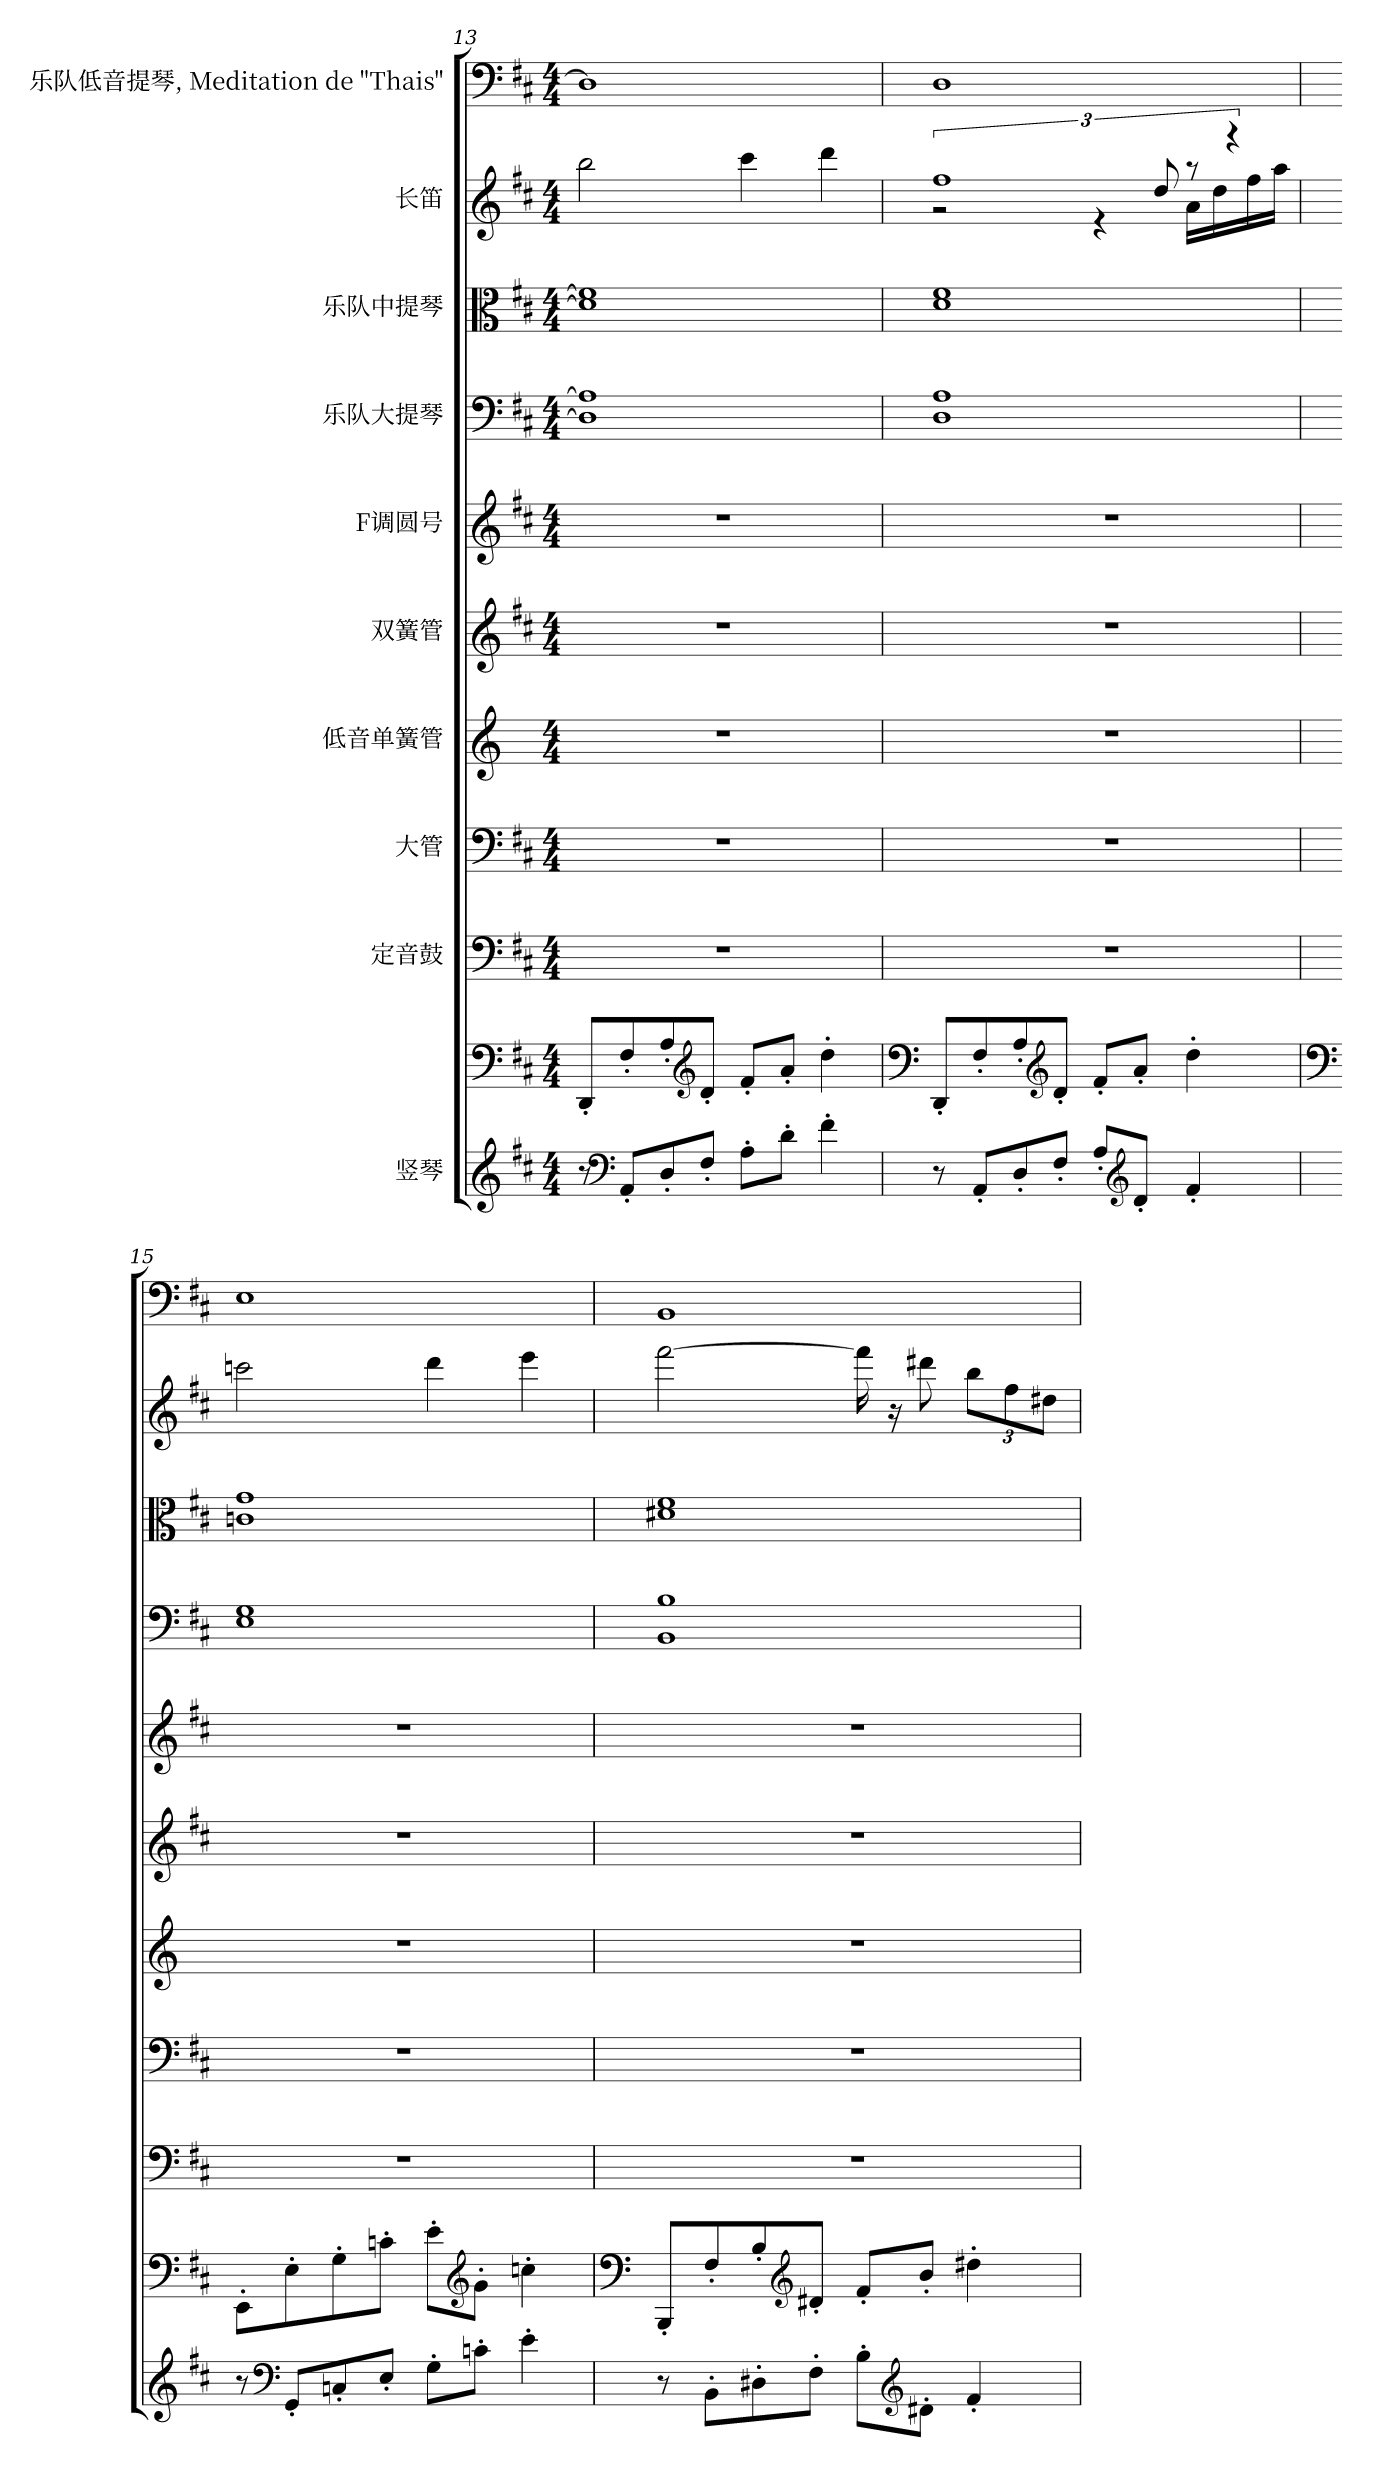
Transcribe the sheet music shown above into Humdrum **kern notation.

**kern	**kern	**kern	**kern	**kern	**kern	**kern	**kern	**kern	**kern	**kern
*part10	*part10	*part9	*part8	*part7	*part6	*part5	*part4	*part3	*part2	*part1
*staff11	*staff10	*staff9	*staff8	*staff7	*staff6	*staff5	*staff4	*staff3	*staff2	*staff1
*I"竖琴	*	*I"定音鼓	*I"大管	*I"低音单簧管	*I"双簧管	*I"F调圆号	*I"乐队大提琴	*I"乐队中提琴	*I"长笛	*I"乐队低音提琴, Meditation de &quot;Thais&quot;
*clefG2	*clefF4	*clefF4	*clefF4	*clefG2	*clefG2	*clefG2	*clefF4	*clefC3	*clefG2	*clefF4
*	*	*	*	*ITrd8c14	*	*ITrd4c7	*	*	*	*ITrd7c12
*k[f#c#]	*k[f#c#]	*k[f#c#]	*k[f#c#]	*k[]	*k[f#c#]	*k[f#]	*k[f#c#]	*k[f#c#]	*k[f#c#]	*k[f#c#]
*M4/4	*M4/4	*M4/4	*M4/4	*M4/4	*M4/4	*M4/4	*M4/4	*M4/4	*M4/4	*M4/4
=13	=13	=13	=13	=13	=13	=13	=13	=13	=13	=13
8r	8DD'/L	1r	1r	1r	1r	1r	1D] 1A]	1d] 1f#]	2bb\	1DD]
*clefF4	*	*	*	*	*	*	*	*	*	*
8AA'/L	8F#'/	.	.	.	.	.	.	.	.	.
8D'/	8A'/	.	.	.	.	.	.	.	.	.
*	*clefG2	*	*	*	*	*	*	*	*	*
8F#'/J	8d'/J	.	.	.	.	.	.	.	.	.
8A'\L	8f#'/L	.	.	.	.	.	.	.	4ccc#\	.
8d'\J	8a'/J	.	.	.	.	.	.	.	.	.
4f#'\	4dd'\	.	.	.	.	.	.	.	4ddd\	.
=14	=14	=14	=14	=14	=14	=14	=14	=14	=14	=14
*	*clefF4	*	*	*	*	*	*	*	*	*
*	*	*	*	*	*	*	*	*	*^	*
8r	8DD'/L	1r	1r	1r	1r	1r	1D 1A	1d 1f#	3%2ff#	2r	1DD
8AA'/L	8F#'/	.	.	.	.	.	.	.	.	.	.
8D'/	8A'/	.	.	.	.	.	.	.	.	.	.
*	*clefG2	*	*	*	*	*	*	*	*	*	*
8F#'/J	8d'/J	.	.	.	.	.	.	.	.	.	.
8A'/L	8f#'/L	.	.	.	.	.	.	.	.	4r	.
*clefG2	*	*	*	*	*	*	*	*	*	*	*
8d'/J	8a'/J	.	.	.	.	.	.	.	.	.	.
.	.	.	.	.	.	.	.	.	12dd/	.	.
4f#'/	4dd'\	.	.	.	.	.	.	.	12r	16a\LL	.
.	.	.	.	.	.	.	.	.	.	16dd\	.
.	.	.	.	.	.	.	.	.	6r	.	.
.	.	.	.	.	.	.	.	.	.	16ff#\	.
.	.	.	.	.	.	.	.	.	.	16aa\JJ	.
*	*	*	*	*	*	*	*	*	*v	*v	*
!!LO:PB:g=z
=15	=15	=15	=15	=15	=15	=15	=15	=15	=15	=15
*	*clefF4	*	*	*	*	*	*	*	*	*
8r	8EE'\L	1r	1r	1r	1r	1r	1E 1G	1cn 1g	2cccn\	1EE
*clefF4	*	*	*	*	*	*	*	*	*	*
8GG'/L	8E'\	.	.	.	.	.	.	.	.	.
8Cn'/	8G'\	.	.	.	.	.	.	.	.	.
8E'/J	8cn'\J	.	.	.	.	.	.	.	.	.
8G'\L	8e'\L	.	.	.	.	.	.	.	4ddd\	.
*	*clefG2	*	*	*	*	*	*	*	*	*
8cn'\J	8g'\J	.	.	.	.	.	.	.	.	.
4e'\	4ccn'\	.	.	.	.	.	.	.	4eee\	.
=16	=16	=16	=16	=16	=16	=16	=16	=16	=16	=16
*	*clefF4	*	*	*	*	*	*	*	*	*
8r	8BBB'/L	1r	1r	1r	1r	1r	1BB 1B	1d#X 1f#	[2fff#\	1BBB
8BB'\L	8F#'/	.	.	.	.	.	.	.	.	.
8D#X'\	8B'/	.	.	.	.	.	.	.	.	.
*	*clefG2	*	*	*	*	*	*	*	*	*
8F#'\J	8d#X'/J	.	.	.	.	.	.	.	.	.
8B'\L	8f#'/L	.	.	.	.	.	.	.	16fff#\]	.
.	.	.	.	.	.	.	.	.	16r	.
*clefG2	*	*	*	*	*	*	*	*	*	*
8d#X'\J	8b'/J	.	.	.	.	.	.	.	8ddd#X\	.
*	*	*	*	*	*	*	*	*	*Xbrackettup	*
4f#'/	4dd#X'\	.	.	.	.	.	.	.	12bb\L	.
.	.	.	.	.	.	.	.	.	12ff#\	.
.	.	.	.	.	.	.	.	.	12dd#X\J	.
=	=	=	=	=	=	=	=	=	=	=
*-	*-	*-	*-	*-	*-	*-	*-	*-	*-	*-
